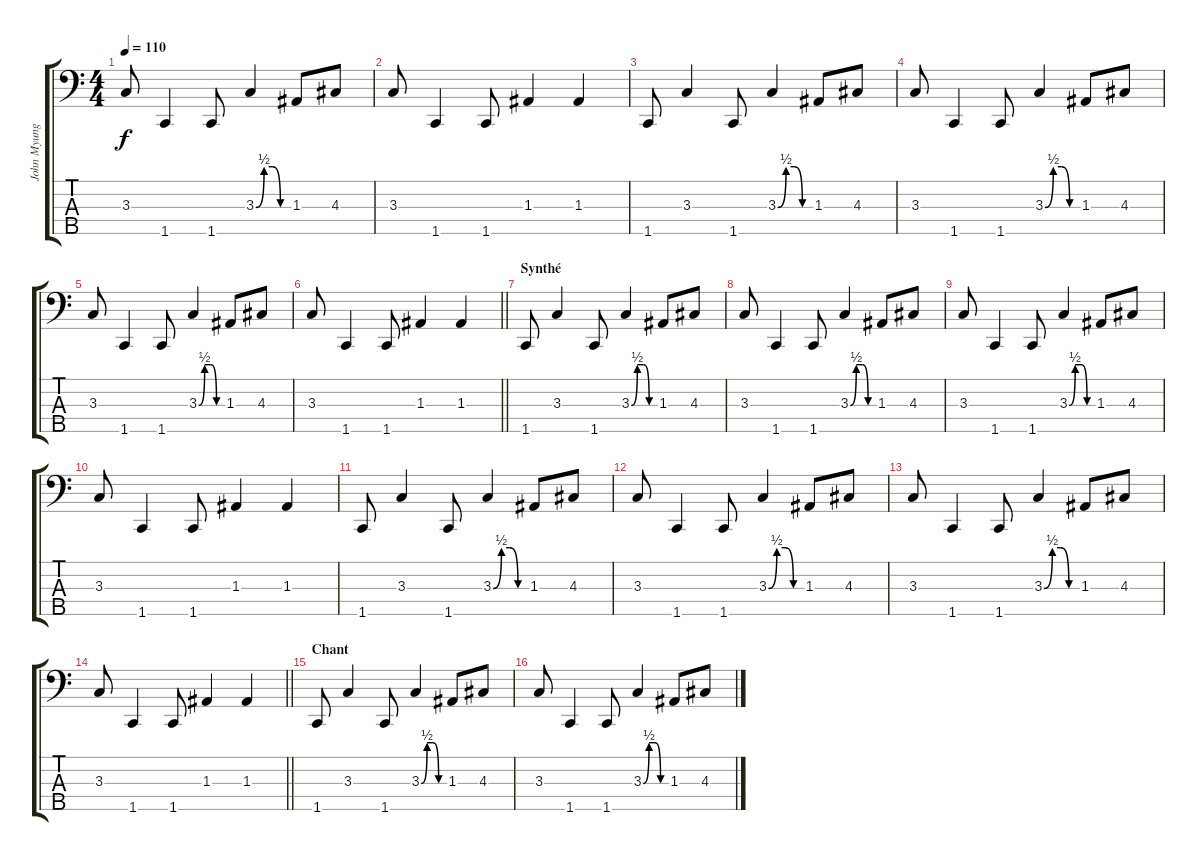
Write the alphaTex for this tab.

\track ("John Myung" "John Myung") {instrument electricbassfinger}
\staff {score tabs}
\tuning (G2 D2 A1 E1 B0) {hide}
\ts (4 4)
\tempo 110
\clef f4
\ks c
3.3.8{dy f} 1.5.4 1.5.8 3.3{be (custom 0 0 15 2 30 2 45 0 60 0)}.4 1.3.8 4.3.8 |
3.3.8 1.5.4 1.5.8 1.3.4 1.3.4 |
1.5.8 3.3.4 1.5.8 3.3{be (custom 0 0 15 2 30 2 45 0 60 0)}.4 1.3.8 4.3.8 |
3.3.8 1.5.4 1.5.8 3.3{be (custom 0 0 15 2 30 2 45 0 60 0)}.4 1.3.8 4.3.8 |
3.3.8 1.5.4 1.5.8 3.3{be (custom 0 0 15 2 30 2 45 0 60 0)}.4 1.3.8 4.3.8 |
\barLineRight lightlight
3.3.8 1.5.4 1.5.8 1.3.4 1.3.4 |
\section ("" "Synthé")
1.5.8 3.3.4 1.5.8 3.3{be (custom 0 0 15 2 30 2 45 0 60 0)}.4 1.3.8 4.3.8 |
3.3.8 1.5.4 1.5.8 3.3{be (custom 0 0 15 2 30 2 45 0 60 0)}.4 1.3.8 4.3.8 |
3.3.8 1.5.4 1.5.8 3.3{be (custom 0 0 15 2 30 2 45 0 60 0)}.4 1.3.8 4.3.8 |
3.3.8 1.5.4 1.5.8 1.3.4 1.3.4 |
1.5.8 3.3.4 1.5.8 3.3{be (custom 0 0 15 2 30 2 45 0 60 0)}.4 1.3.8 4.3.8 |
3.3.8 1.5.4 1.5.8 3.3{be (custom 0 0 15 2 30 2 45 0 60 0)}.4 1.3.8 4.3.8 |
3.3.8 1.5.4 1.5.8 3.3{be (custom 0 0 15 2 30 2 45 0 60 0)}.4 1.3.8 4.3.8 |
\barLineRight lightlight
3.3.8 1.5.4 1.5.8 1.3.4 1.3.4 |
\section ("" "Chant")
1.5.8 3.3.4 1.5.8 3.3{be (custom 0 0 15 2 30 2 45 0 60 0)}.4 1.3.8 4.3.8 |
3.3.8 1.5.4 1.5.8 3.3{be (custom 0 0 15 2 30 2 45 0 60 0)}.4 1.3.8 4.3.8
